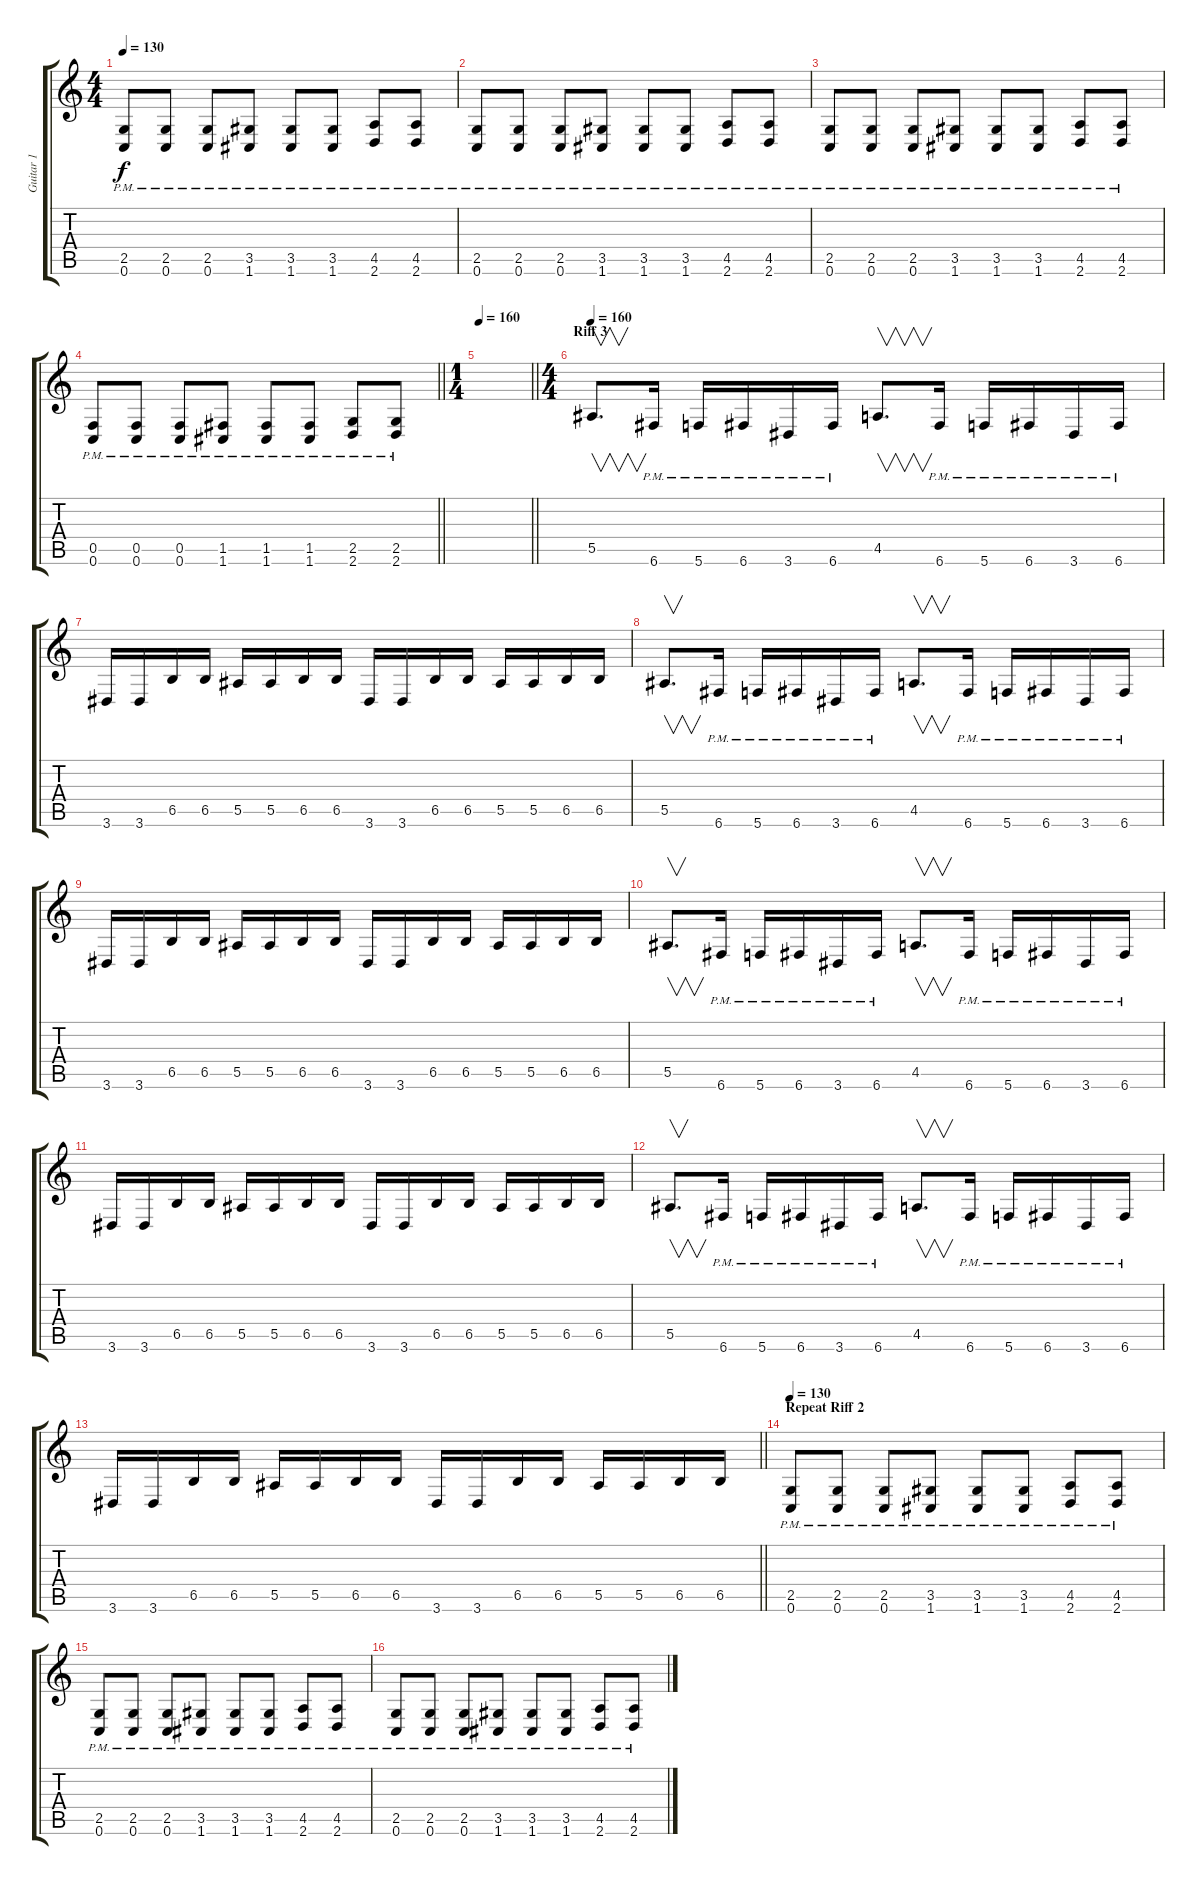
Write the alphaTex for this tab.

\track ("Guitar 1" "Guitar 1") {instrument distortionguitar}
\staff {score tabs}
\tuning (C4 G3 Eb3 Bb2 F2 C2) {hide}
\ts (4 4)
\tempo 130
\clef g2
\ks c
(2.5{pm} 0.6{pm}).8{dy f} (2.5{pm} 0.6{pm}).8 (2.5{pm} 0.6{pm}).8 (3.5{pm} 1.6{pm}).8 (3.5{pm} 1.6{pm}).8 (3.5{pm} 1.6{pm}).8 (4.5{pm} 2.6{pm}).8 (4.5{pm} 2.6{pm}).8 |
(2.5{pm} 0.6{pm}).8 (2.5{pm} 0.6{pm}).8 (2.5{pm} 0.6{pm}).8 (3.5{pm} 1.6{pm}).8 (3.5{pm} 1.6{pm}).8 (3.5{pm} 1.6{pm}).8 (4.5{pm} 2.6{pm}).8 (4.5{pm} 2.6{pm}).8 |
(2.5{pm} 0.6{pm}).8 (2.5{pm} 0.6{pm}).8 (2.5{pm} 0.6{pm}).8 (3.5{pm} 1.6{pm}).8 (3.5{pm} 1.6{pm}).8 (3.5{pm} 1.6{pm}).8 (4.5{pm} 2.6{pm}).8 (4.5{pm} 2.6{pm}).8 |
\barLineRight lightlight
(0.5{pm} 0.6{pm}).8 (0.5{pm} 0.6{pm}).8 (0.5{pm} 0.6{pm}).8 (1.5{pm} 1.6{pm}).8 (1.5{pm} 1.6{pm}).8 (1.5{pm} 1.6{pm}).8 (2.5{pm} 2.6{pm}).8 (2.5{pm} 2.6{pm}).8 |
\ts (1 4)
\tempo 160
\barLineRight lightlight
|
\ts (4 4)
\section ("" "Riff 3")
\tempo 160
5.5.8{v d} 6.6{pm}.16 5.6{pm}.16 6.6{pm}.16 3.6{pm}.16 6.6{pm}.16 4.5.8{v d} 6.6{pm}.16 5.6{pm}.16 6.6{pm}.16 3.6{pm}.16 6.6{pm}.16 |
3.6.16 3.6.16 6.5.16 6.5.16 5.5.16 5.5.16 6.5.16 6.5.16 3.6.16 3.6.16 6.5.16 6.5.16 5.5.16 5.5.16 6.5.16 6.5.16 |
5.5.8{v d} 6.6{pm}.16 5.6{pm}.16 6.6{pm}.16 3.6{pm}.16 6.6{pm}.16 4.5.8{v d} 6.6{pm}.16 5.6{pm}.16 6.6{pm}.16 3.6{pm}.16 6.6{pm}.16 |
3.6.16 3.6.16 6.5.16 6.5.16 5.5.16 5.5.16 6.5.16 6.5.16 3.6.16 3.6.16 6.5.16 6.5.16 5.5.16 5.5.16 6.5.16 6.5.16 |
5.5.8{v d} 6.6{pm}.16 5.6{pm}.16 6.6{pm}.16 3.6{pm}.16 6.6{pm}.16 4.5.8{v d} 6.6{pm}.16 5.6{pm}.16 6.6{pm}.16 3.6{pm}.16 6.6{pm}.16 |
3.6.16 3.6.16 6.5.16 6.5.16 5.5.16 5.5.16 6.5.16 6.5.16 3.6.16 3.6.16 6.5.16 6.5.16 5.5.16 5.5.16 6.5.16 6.5.16 |
5.5.8{v d} 6.6{pm}.16 5.6{pm}.16 6.6{pm}.16 3.6{pm}.16 6.6{pm}.16 4.5.8{v d} 6.6{pm}.16 5.6{pm}.16 6.6{pm}.16 3.6{pm}.16 6.6{pm}.16 |
\barLineRight lightlight
3.6.16 3.6.16 6.5.16 6.5.16 5.5.16 5.5.16 6.5.16 6.5.16 3.6.16 3.6.16 6.5.16 6.5.16 5.5.16 5.5.16 6.5.16 6.5.16 |
\section ("" "Repeat Riff 2")
\tempo 130
(2.5{pm} 0.6{pm}).8 (2.5{pm} 0.6{pm}).8 (2.5{pm} 0.6{pm}).8 (3.5{pm} 1.6{pm}).8 (3.5{pm} 1.6{pm}).8 (3.5{pm} 1.6{pm}).8 (4.5{pm} 2.6{pm}).8 (4.5{pm} 2.6{pm}).8 |
(2.5{pm} 0.6{pm}).8 (2.5{pm} 0.6{pm}).8 (2.5{pm} 0.6{pm}).8 (3.5{pm} 1.6{pm}).8 (3.5{pm} 1.6{pm}).8 (3.5{pm} 1.6{pm}).8 (4.5{pm} 2.6{pm}).8 (4.5{pm} 2.6{pm}).8 |
(2.5{pm} 0.6{pm}).8 (2.5{pm} 0.6{pm}).8 (2.5{pm} 0.6{pm}).8 (3.5{pm} 1.6{pm}).8 (3.5{pm} 1.6{pm}).8 (3.5{pm} 1.6{pm}).8 (4.5{pm} 2.6{pm}).8 (4.5{pm} 2.6{pm}).8
